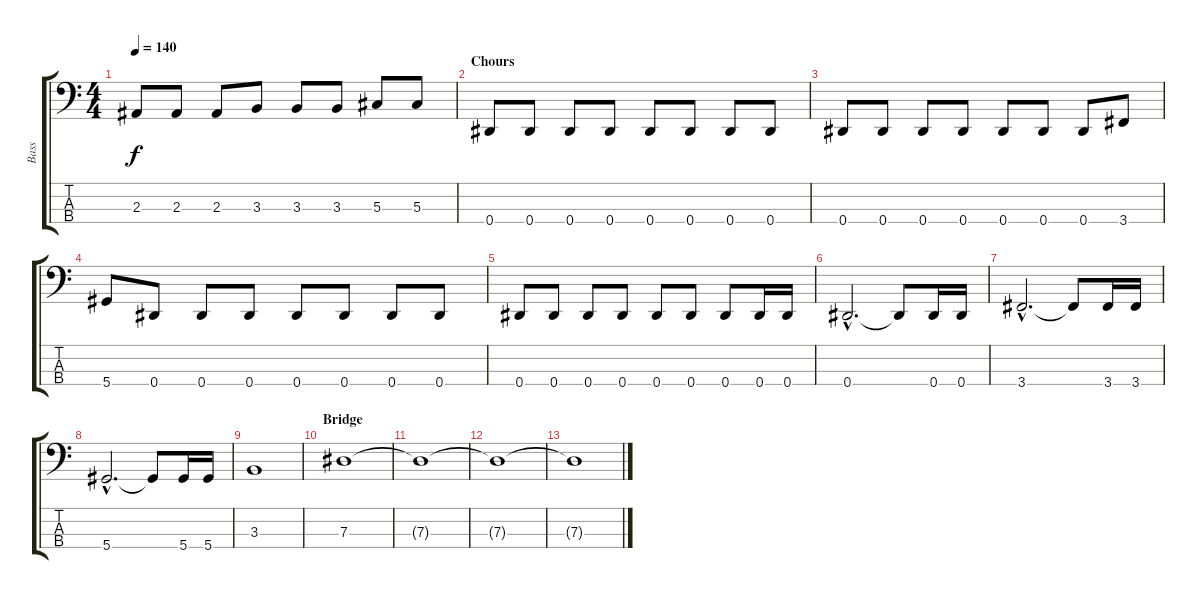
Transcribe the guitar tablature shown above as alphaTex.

\track ("Bass" "Bass") {instrument electricbassfinger}
\staff {score tabs}
\tuning (Gb2 Db2 Ab1 Eb1) {hide}
\ts (4 4)
\tempo 140
\clef f4
\ks c
2.3.8{dy f} 2.3.8 2.3.8 3.3.8 3.3.8 3.3.8 5.3.8 5.3.8 |
\section ("" "Chours")
0.4.8 0.4.8 0.4.8 0.4.8 0.4.8 0.4.8 0.4.8 0.4.8 |
0.4.8 0.4.8 0.4.8 0.4.8 0.4.8 0.4.8 0.4.8 3.4.8 |
5.4.8 0.4.8 0.4.8 0.4.8 0.4.8 0.4.8 0.4.8 0.4.8 |
0.4.8 0.4.8 0.4.8 0.4.8 0.4.8 0.4.8 0.4.8 0.4.16 0.4.16 |
0.4{hac}.2{d} 0.4{t}.8 0.4.16 0.4.16 |
3.4{hac}.2{d} 3.4{t}.8 3.4.16 3.4.16 |
5.4{hac}.2{d} 5.4{t}.8 5.4.16 5.4.16 |
3.3.1 |
\section ("" "Bridge")
7.3.1 |
7.3{t}.1 |
7.3{t}.1{volume 0} |
7.3{t}.1
